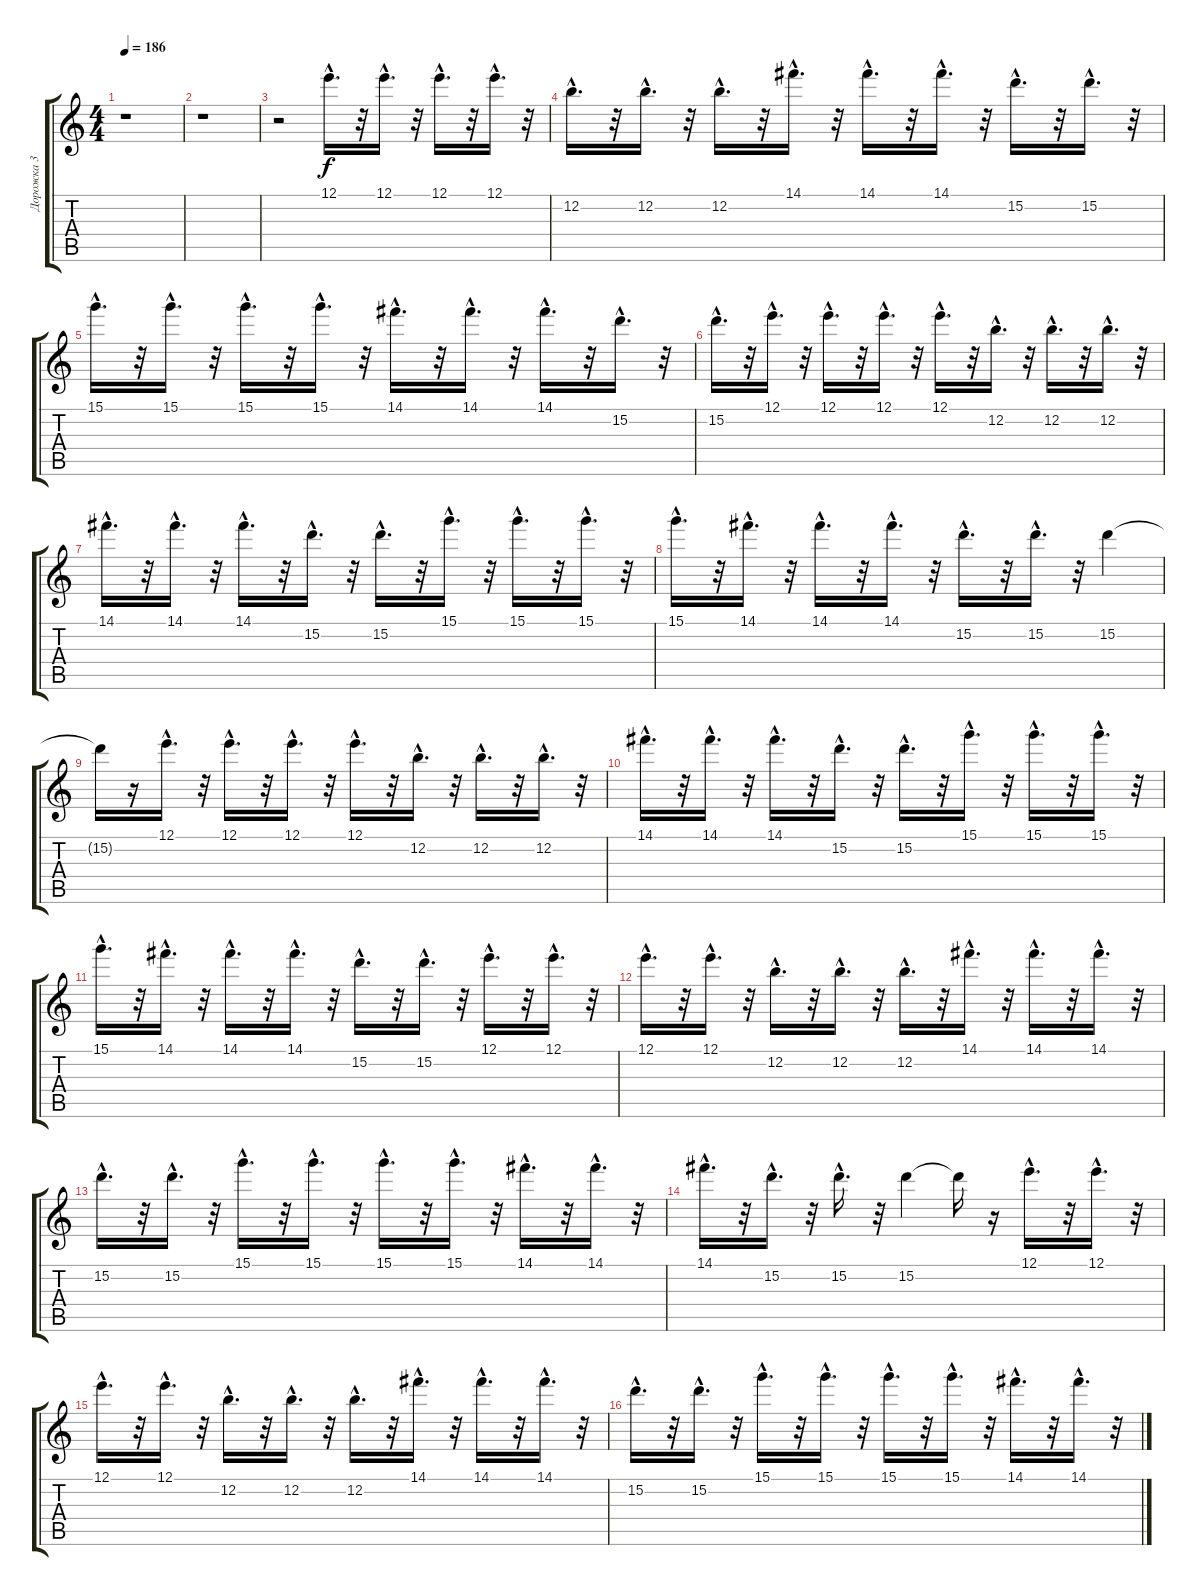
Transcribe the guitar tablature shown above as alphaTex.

\track ("Дорожка 3" "Дорожка 3") {instrument overdrivenguitar}
\staff {score tabs}
\tuning (E4 B3 G3 D3 A2 E2) {hide}
\ts (4 4)
\tempo 186
\clef g2
\ks c
r.1{dy f} |
r.1 |
r.2 12.1{hac}.16{d} r.32 12.1{hac}.16{d} r.32 12.1{hac}.16{d} r.32 12.1{hac}.16{d} r.32 |
12.2{hac}.16{d} r.32 12.2{hac}.16{d} r.32 12.2{hac}.16{d} r.32 14.1{hac}.16{d} r.32 14.1{hac}.16{d} r.32 14.1{hac}.16{d} r.32 15.2{hac}.16{d} r.32 15.2{hac}.16{d} r.32 |
15.1{hac}.16{d} r.32 15.1{hac}.16{d} r.32 15.1{hac}.16{d} r.32 15.1{hac}.16{d} r.32 14.1{hac}.16{d} r.32 14.1{hac}.16{d} r.32 14.1{hac}.16{d} r.32 15.2{hac}.16{d} r.32 |
15.2{hac}.16{d} r.32 12.1{hac}.16{d} r.32 12.1{hac}.16{d} r.32 12.1{hac}.16{d} r.32 12.1{hac}.16{d} r.32 12.2{hac}.16{d} r.32 12.2{hac}.16{d} r.32 12.2{hac}.16{d} r.32 |
14.1{hac}.16{d} r.32 14.1{hac}.16{d} r.32 14.1{hac}.16{d} r.32 15.2{hac}.16{d} r.32 15.2{hac}.16{d} r.32 15.1{hac}.16{d} r.32 15.1{hac}.16{d} r.32 15.1{hac}.16{d} r.32 |
15.1{hac}.16{d} r.32 14.1{hac}.16{d} r.32 14.1{hac}.16{d} r.32 14.1{hac}.16{d} r.32 15.2{hac}.16{d} r.32 15.2{hac}.16{d} r.32 15.2.4 |
15.2{t}.16 r.16 12.1{hac}.16{d} r.32 12.1{hac}.16{d} r.32 12.1{hac}.16{d} r.32 12.1{hac}.16{d} r.32 12.2{hac}.16{d} r.32 12.2{hac}.16{d} r.32 12.2{hac}.16{d} r.32 |
14.1{hac}.16{d} r.32 14.1{hac}.16{d} r.32 14.1{hac}.16{d} r.32 15.2{hac}.16{d} r.32 15.2{hac}.16{d} r.32 15.1{hac}.16{d} r.32 15.1{hac}.16{d} r.32 15.1{hac}.16{d} r.32 |
15.1{hac}.16{d} r.32 14.1{hac}.16{d} r.32 14.1{hac}.16{d} r.32 14.1{hac}.16{d} r.32 15.2{hac}.16{d} r.32 15.2{hac}.16{d} r.32 12.1{hac}.16{d} r.32 12.1{hac}.16{d} r.32 |
12.1{hac}.16{d} r.32 12.1{hac}.16{d} r.32 12.2{hac}.16{d} r.32 12.2{hac}.16{d} r.32 12.2{hac}.16{d} r.32 14.1{hac}.16{d} r.32 14.1{hac}.16{d} r.32 14.1{hac}.16{d} r.32 |
15.2{hac}.16{d} r.32 15.2{hac}.16{d} r.32 15.1{hac}.16{d} r.32 15.1{hac}.16{d} r.32 15.1{hac}.16{d} r.32 15.1{hac}.16{d} r.32 14.1{hac}.16{d} r.32 14.1{hac}.16{d} r.32 |
14.1{hac}.16{d} r.32 15.2{hac}.16{d} r.32 15.2{hac}.16{d} r.32 15.2.4 15.2{t}.16 r.16 12.1{hac}.16{d} r.32 12.1{hac}.16{d} r.32 |
12.1{hac}.16{d} r.32 12.1{hac}.16{d} r.32 12.2{hac}.16{d} r.32 12.2{hac}.16{d} r.32 12.2{hac}.16{d} r.32 14.1{hac}.16{d} r.32 14.1{hac}.16{d} r.32 14.1{hac}.16{d} r.32 |
15.2{hac}.16{d} r.32 15.2{hac}.16{d} r.32 15.1{hac}.16{d} r.32 15.1{hac}.16{d} r.32 15.1{hac}.16{d} r.32 15.1{hac}.16{d} r.32 14.1{hac}.16{d} r.32 14.1{hac}.16{d} r.32
